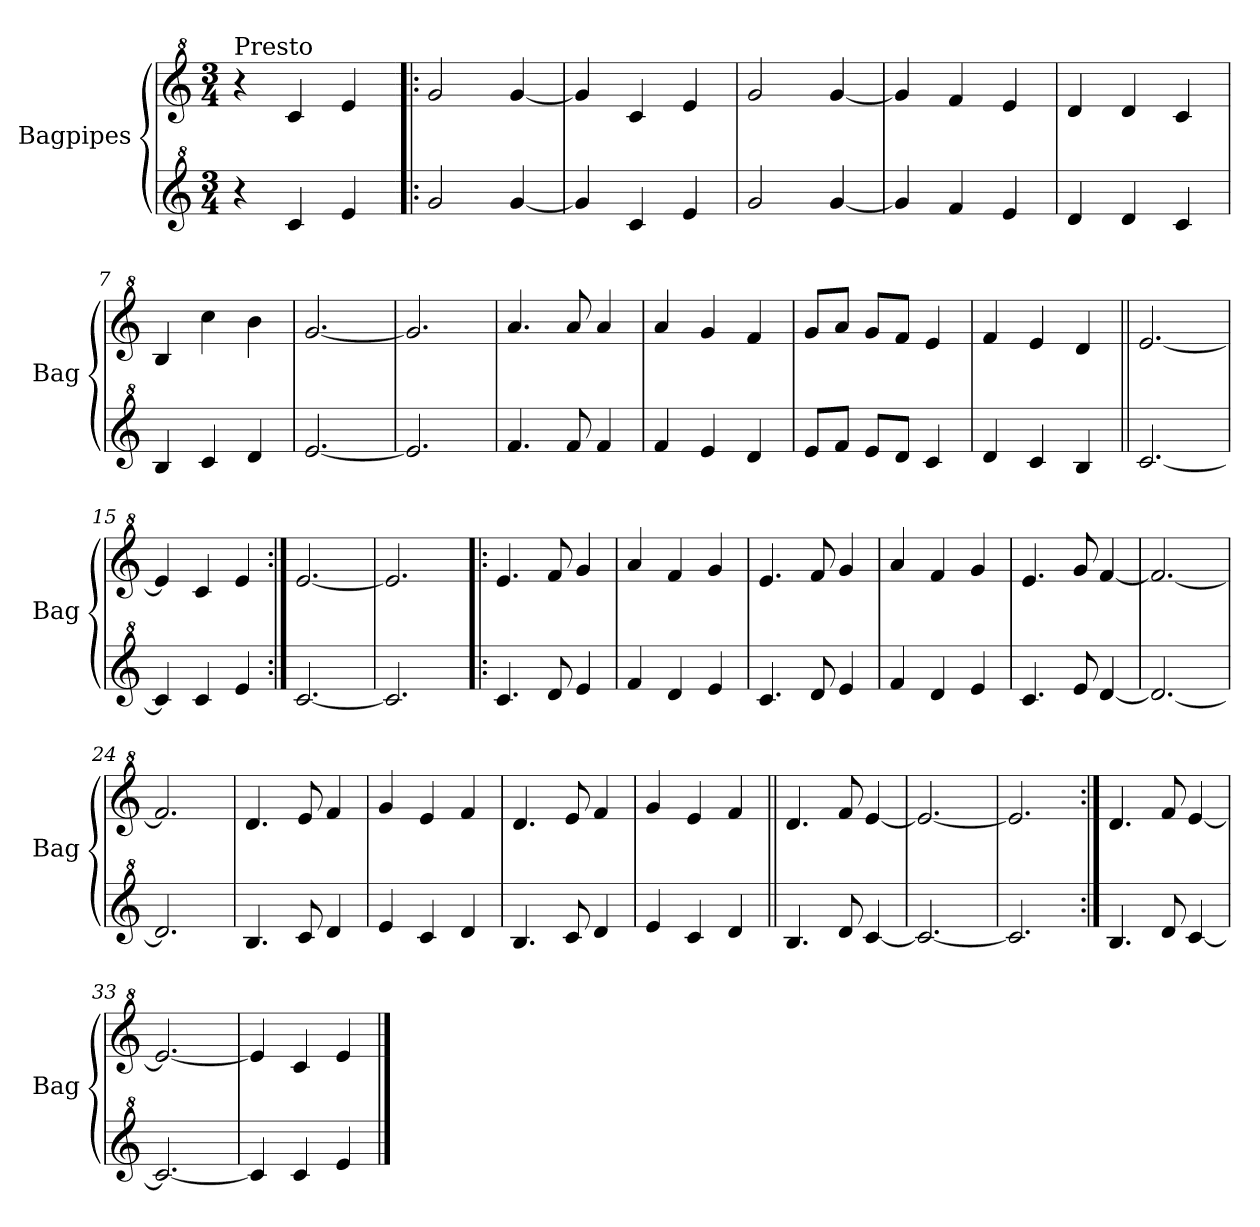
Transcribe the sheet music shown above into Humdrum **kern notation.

**kern	**kern
*part2	*part1
*staff2	*staff1
*I"Bagpipes	*I"Bagpipes
*I'Bag	*I'Bag
*clefG^2	*clefG^2
*k[]	*k[]
*C:	*C:
*M3/4	*M3/4
=1	=1
!	!LO:TX:a:t=Presto
4r	4r
4cc/	4cc/
4ee/	4ee/
=2!|:	=2!|:
2gg/	2gg/
[4gg/	[4gg/
=3	=3
4gg/]	4gg/]
4cc/	4cc/
4ee/	4ee/
=4	=4
2gg/	2gg/
[4gg/	[4gg/
=5	=5
4gg/]	4gg/]
4ff/	4ff/
4ee/	4ee/
=6	=6
4dd/	4dd/
4dd/	4dd/
4cc/	4cc/
=7	=7
4b/	4b/
4cc/	4ccc\
4dd/	4bb\
=8	=8
[2.ee/	[2.gg/
=9	=9
2.ee/]	2.gg/]
=10	=10
4.ff/	4.aa/
8ff/	8aa/
4ff/	4aa/
=11	=11
4ff/	4aa/
4ee/	4gg/
4dd/	4ff/
!!LO:LB:g=z
=12	=12
8ee/L	8gg/L
8ff/J	8aa/J
8ee/L	8gg/L
8dd/J	8ff/J
4cc/	4ee/
=13	=13
4dd/	4ff/
4cc/	4ee/
4b/	4dd/
=14||	=14||
[2.cc/	[2.ee/
=15	=15
4cc/]	4ee/]
4cc/	4cc/
4ee/	4ee/
=16:|!	=16:|!
[2.cc/	[2.ee/
=17	=17
2.cc/]	2.ee/]
=18!|:	=18!|:
4.cc/	4.ee/
8dd/	8ff/
4ee/	4gg/
=19	=19
4ff/	4aa/
4dd/	4ff/
4ee/	4gg/
=20	=20
4.cc/	4.ee/
8dd/	8ff/
4ee/	4gg/
=21	=21
4ff/	4aa/
4dd/	4ff/
4ee/	4gg/
!!LO:LB:g=z
=22	=22
4.cc/	4.ee/
8ee/	8gg/
[4dd/	[4ff/
=23	=23
2.dd/_	2.ff/_
=24	=24
2.dd/]	2.ff/]
=25	=25
4.b/	4.dd/
8cc/	8ee/
4dd/	4ff/
=26	=26
4ee/	4gg/
4cc/	4ee/
4dd/	4ff/
=27	=27
4.b/	4.dd/
8cc/	8ee/
4dd/	4ff/
=28	=28
4ee/	4gg/
4cc/	4ee/
4dd/	4ff/
=29||	=29||
4.b/	4.dd/
8dd/	8ff/
[4cc/	[4ee/
=30	=30
2.cc/_	2.ee/_
=31	=31
2.cc/]	2.ee/]
=32:|!	=32:|!
4.b/	4.dd/
8dd/	8ff/
[4cc/	[4ee/
!!LO:LB:g=z
=33	=33
2.cc/_	2.ee/_
=34	=34
4cc/]	4ee/]
4cc/	4cc/
4ee/	4ee/
==	==
*-	*-
